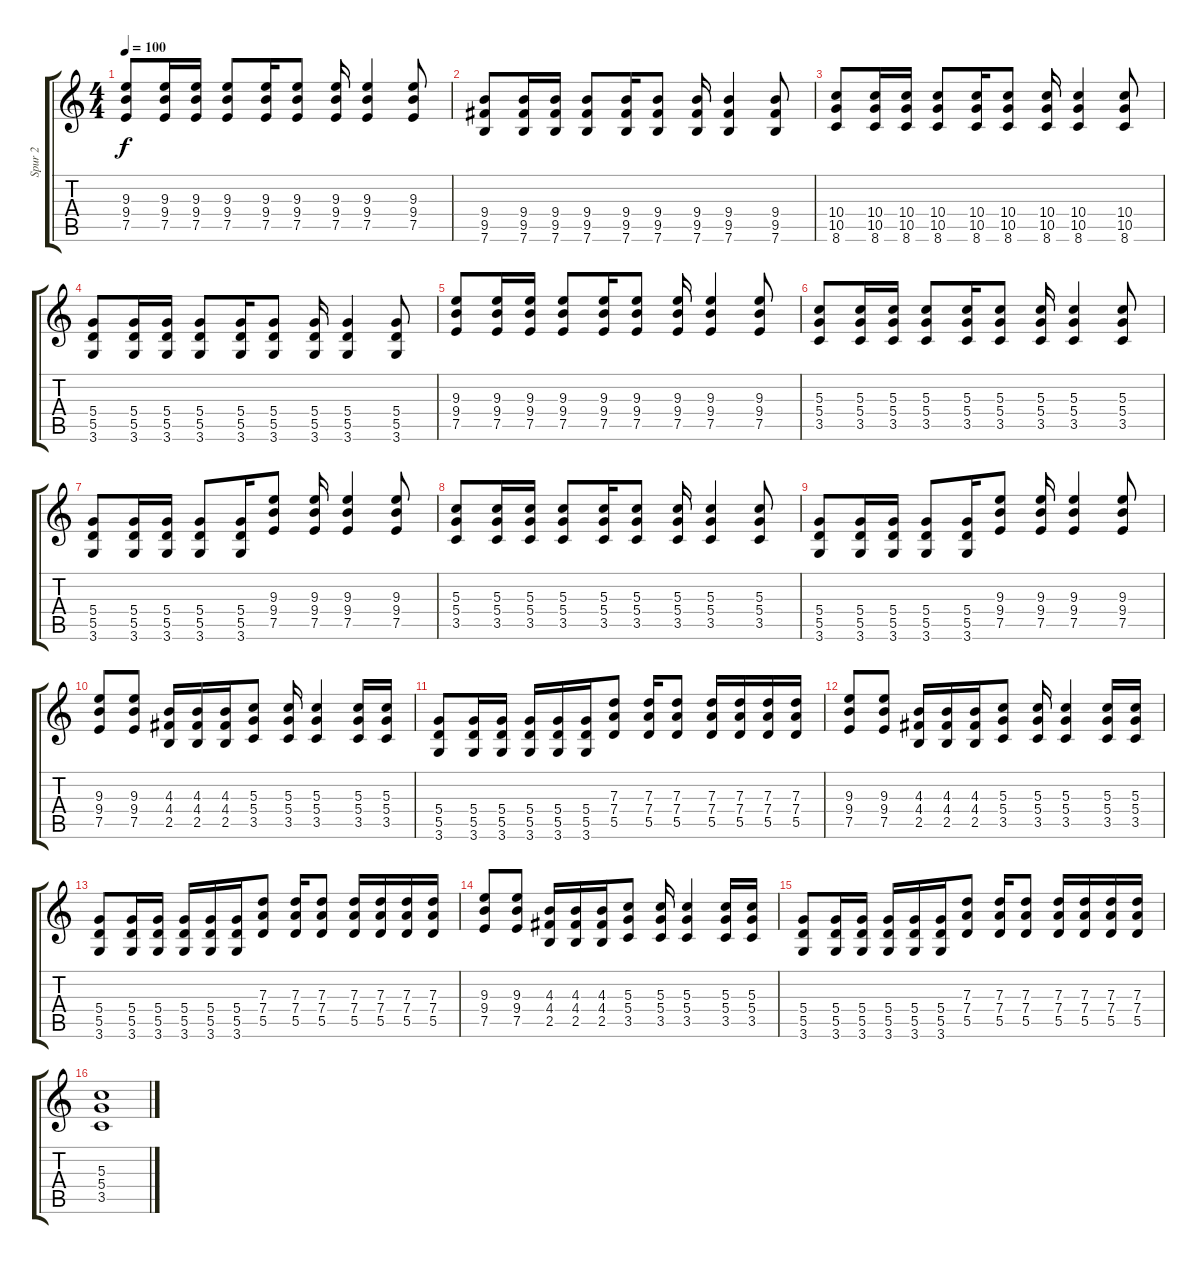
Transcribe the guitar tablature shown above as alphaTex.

\track ("Spur 2" "Spur 2") {instrument overdrivenguitar}
\staff {score tabs}
\tuning (E4 B3 G3 D3 A2 E2) {hide}
\ts (4 4)
\tempo 100
\clef g2
\ks c
(9.3 9.4 7.5).8{dy f} (9.3 9.4 7.5).16 (9.3 9.4 7.5).16 (9.3 9.4 7.5).8 (9.3 9.4 7.5).16 (9.3 9.4 7.5).8 (9.3 9.4 7.5).16 (9.3 9.4 7.5).4 (9.3 9.4 7.5).8 |
(9.4 9.5 7.6).8 (9.4 9.5 7.6).16 (9.4 9.5 7.6).16 (9.4 9.5 7.6).8 (9.4 9.5 7.6).16 (9.4 9.5 7.6).8 (9.4 9.5 7.6).16 (9.4 9.5 7.6).4 (9.4 9.5 7.6).8 |
(10.4 10.5 8.6).8 (10.4 10.5 8.6).16 (10.4 10.5 8.6).16 (10.4 10.5 8.6).8 (10.4 10.5 8.6).16 (10.4 10.5 8.6).8 (10.4 10.5 8.6).16 (10.4 10.5 8.6).4 (10.4 10.5 8.6).8 |
(5.4 5.5 3.6).8 (5.4 5.5 3.6).16 (5.4 5.5 3.6).16 (5.4 5.5 3.6).8 (5.4 5.5 3.6).16 (5.4 5.5 3.6).8 (5.4 5.5 3.6).16 (5.4 5.5 3.6).4 (5.4 5.5 3.6).8 |
(9.3 9.4 7.5).8 (9.3 9.4 7.5).16 (9.3 9.4 7.5).16 (9.3 9.4 7.5).8 (9.3 9.4 7.5).16 (9.3 9.4 7.5).8 (9.3 9.4 7.5).16 (9.3 9.4 7.5).4 (9.3 9.4 7.5).8 |
(5.3 5.4 3.5).8 (5.3 5.4 3.5).16 (5.3 5.4 3.5).16 (5.3 5.4 3.5).8 (5.3 5.4 3.5).16 (5.3 5.4 3.5).8 (5.3 5.4 3.5).16 (5.3 5.4 3.5).4 (5.3 5.4 3.5).8 |
(5.4 5.5 3.6).8 (5.4 5.5 3.6).16 (5.4 5.5 3.6).16 (5.4 5.5 3.6).8 (5.4 5.5 3.6).16 (9.3 9.4 7.5).8 (9.3 9.4 7.5).16 (9.3 9.4 7.5).4 (9.3 9.4 7.5).8 |
(5.3 5.4 3.5).8 (5.3 5.4 3.5).16 (5.3 5.4 3.5).16 (5.3 5.4 3.5).8 (5.3 5.4 3.5).16 (5.3 5.4 3.5).8 (5.3 5.4 3.5).16 (5.3 5.4 3.5).4 (5.3 5.4 3.5).8 |
(5.4 5.5 3.6).8 (5.4 5.5 3.6).16 (5.4 5.5 3.6).16 (5.4 5.5 3.6).8 (5.4 5.5 3.6).16 (9.3 9.4 7.5).8 (9.3 9.4 7.5).16 (9.3 9.4 7.5).4 (9.3 9.4 7.5).8 |
(9.3 9.4 7.5).8 (9.3 9.4 7.5).8 (4.3 4.4 2.5).16 (4.3 4.4 2.5).16 (4.3 4.4 2.5).16 (5.3 5.4 3.5).8 (5.3 5.4 3.5).16 (5.3 5.4 3.5).4 (5.3 5.4 3.5).16 (5.3 5.4 3.5).16 |
(5.4 5.5 3.6).8 (5.4 5.5 3.6).16 (5.4 5.5 3.6).16 (5.4 5.5 3.6).16 (5.4 5.5 3.6).16 (5.4 5.5 3.6).16 (7.3 7.4 5.5).8 (7.3 7.4 5.5).16 (7.3 7.4 5.5).8 (7.3 7.4 5.5).16 (7.3 7.4 5.5).16 (7.3 7.4 5.5).16 (7.3 7.4 5.5).16 |
(9.3 9.4 7.5).8 (9.3 9.4 7.5).8 (4.3 4.4 2.5).16 (4.3 4.4 2.5).16 (4.3 4.4 2.5).16 (5.3 5.4 3.5).8 (5.3 5.4 3.5).16 (5.3 5.4 3.5).4 (5.3 5.4 3.5).16 (5.3 5.4 3.5).16 |
(5.4 5.5 3.6).8 (5.4 5.5 3.6).16 (5.4 5.5 3.6).16 (5.4 5.5 3.6).16 (5.4 5.5 3.6).16 (5.4 5.5 3.6).16 (7.3 7.4 5.5).8 (7.3 7.4 5.5).16 (7.3 7.4 5.5).8 (7.3 7.4 5.5).16 (7.3 7.4 5.5).16 (7.3 7.4 5.5).16 (7.3 7.4 5.5).16 |
(9.3 9.4 7.5).8 (9.3 9.4 7.5).8 (4.3 4.4 2.5).16 (4.3 4.4 2.5).16 (4.3 4.4 2.5).16 (5.3 5.4 3.5).8 (5.3 5.4 3.5).16 (5.3 5.4 3.5).4 (5.3 5.4 3.5).16 (5.3 5.4 3.5).16 |
(5.4 5.5 3.6).8 (5.4 5.5 3.6).16 (5.4 5.5 3.6).16 (5.4 5.5 3.6).16 (5.4 5.5 3.6).16 (5.4 5.5 3.6).16 (7.3 7.4 5.5).8 (7.3 7.4 5.5).16 (7.3 7.4 5.5).8 (7.3 7.4 5.5).16 (7.3 7.4 5.5).16 (7.3 7.4 5.5).16 (7.3 7.4 5.5).16 |
(5.3 5.4 3.5).1
